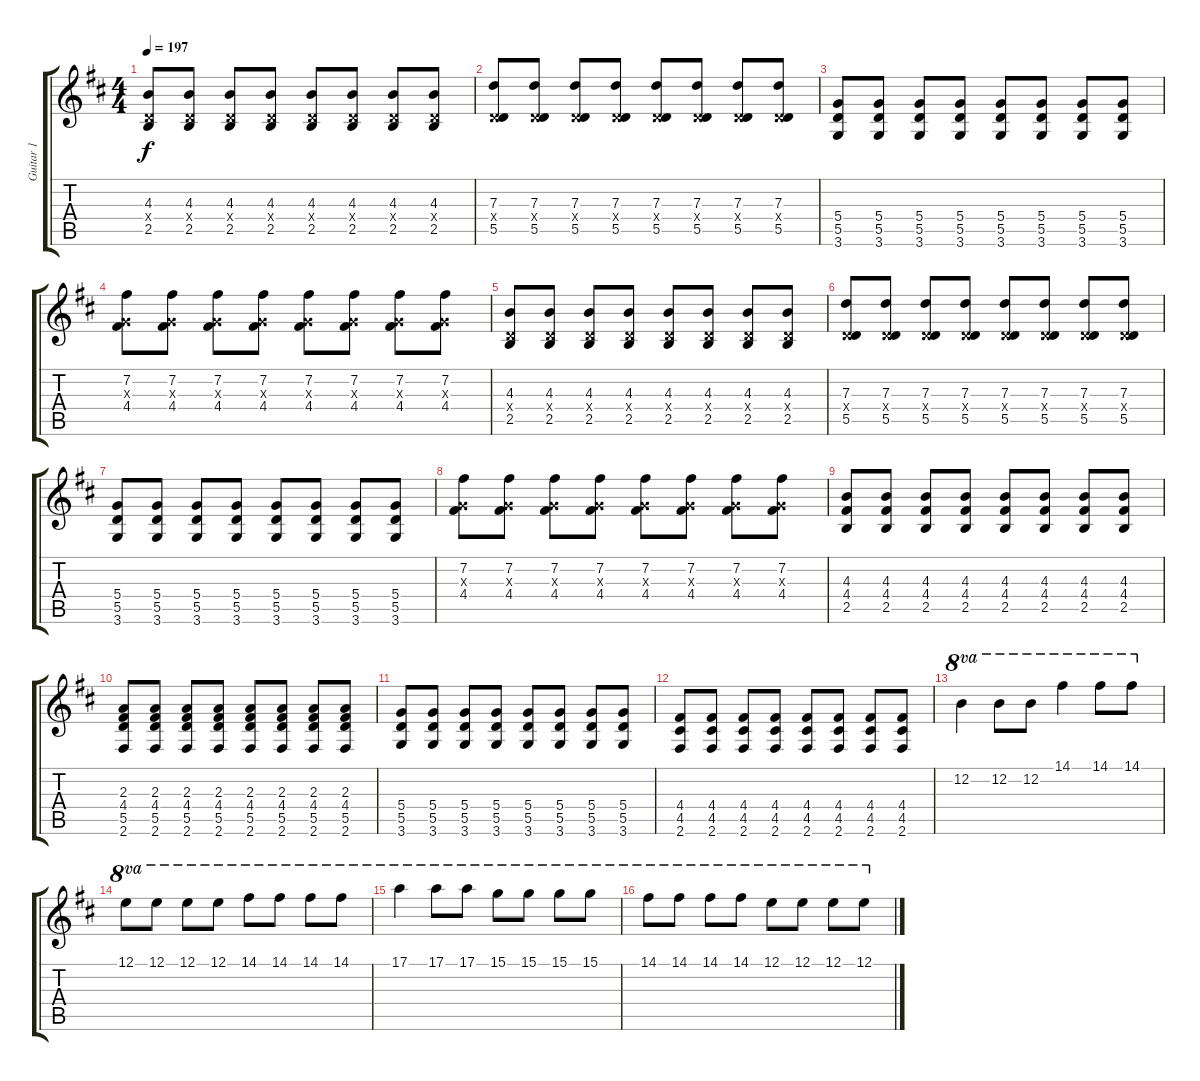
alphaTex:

\track ("Guitar 1" "Guitar 1") {instrument distortionguitar}
\staff {score tabs}
\tuning (E4 B3 G3 D3 A2 E2) {hide}
\ts (4 4)
\tempo 197
\clef g2
\ks d
(4.3 0.4{x} 2.5).8{dy f} (4.3 0.4{x} 2.5).8 (4.3 0.4{x} 2.5).8 (4.3 0.4{x} 2.5).8 (4.3 0.4{x} 2.5).8 (4.3 0.4{x} 2.5).8 (4.3 0.4{x} 2.5).8 (4.3 0.4{x} 2.5).8 |
(7.3 0.4{x} 5.5).8 (7.3 0.4{x} 5.5).8 (7.3 0.4{x} 5.5).8 (7.3 0.4{x} 5.5).8 (7.3 0.4{x} 5.5).8 (7.3 0.4{x} 5.5).8 (7.3 0.4{x} 5.5).8 (7.3 0.4{x} 5.5).8 |
(5.4 5.5 3.6).8 (5.4 5.5 3.6).8 (5.4 5.5 3.6).8 (5.4 5.5 3.6).8 (5.4 5.5 3.6).8 (5.4 5.5 3.6).8 (5.4 5.5 3.6).8 (5.4 5.5 3.6).8 |
(7.2 0.3{x} 4.4).8 (7.2 0.3{x} 4.4).8 (7.2 0.3{x} 4.4).8 (7.2 0.3{x} 4.4).8 (7.2 0.3{x} 4.4).8 (7.2 0.3{x} 4.4).8 (7.2 0.3{x} 4.4).8 (7.2 0.3{x} 4.4).8 |
(4.3 0.4{x} 2.5).8 (4.3 0.4{x} 2.5).8 (4.3 0.4{x} 2.5).8 (4.3 0.4{x} 2.5).8 (4.3 0.4{x} 2.5).8 (4.3 0.4{x} 2.5).8 (4.3 0.4{x} 2.5).8 (4.3 0.4{x} 2.5).8 |
(7.3 0.4{x} 5.5).8 (7.3 0.4{x} 5.5).8 (7.3 0.4{x} 5.5).8 (7.3 0.4{x} 5.5).8 (7.3 0.4{x} 5.5).8 (7.3 0.4{x} 5.5).8 (7.3 0.4{x} 5.5).8 (7.3 0.4{x} 5.5).8 |
(5.4 5.5 3.6).8 (5.4 5.5 3.6).8 (5.4 5.5 3.6).8 (5.4 5.5 3.6).8 (5.4 5.5 3.6).8 (5.4 5.5 3.6).8 (5.4 5.5 3.6).8 (5.4 5.5 3.6).8 |
(7.2 0.3{x} 4.4).8 (7.2 0.3{x} 4.4).8 (7.2 0.3{x} 4.4).8 (7.2 0.3{x} 4.4).8 (7.2 0.3{x} 4.4).8 (7.2 0.3{x} 4.4).8 (7.2 0.3{x} 4.4).8 (7.2 0.3{x} 4.4).8 |
(4.3 4.4 2.5).8 (4.3 4.4 2.5).8 (4.3 4.4 2.5).8 (4.3 4.4 2.5).8 (4.3 4.4 2.5).8 (4.3 4.4 2.5).8 (4.3 4.4 2.5).8 (4.3 4.4 2.5).8 |
(2.3 4.4 5.5 2.6).8 (2.3 4.4 5.5 2.6).8 (2.3 4.4 5.5 2.6).8 (2.3 4.4 5.5 2.6).8 (2.3 4.4 5.5 2.6).8 (2.3 4.4 5.5 2.6).8 (2.3 4.4 5.5 2.6).8 (2.3 4.4 5.5 2.6).8 |
(5.4 5.5 3.6).8 (5.4 5.5 3.6).8 (5.4 5.5 3.6).8 (5.4 5.5 3.6).8 (5.4 5.5 3.6).8 (5.4 5.5 3.6).8 (5.4 5.5 3.6).8 (5.4 5.5 3.6).8 |
(4.4 4.5 2.6).8 (4.4 4.5 2.6).8 (4.4 4.5 2.6).8 (4.4 4.5 2.6).8 (4.4 4.5 2.6).8 (4.4 4.5 2.6).8 (4.4 4.5 2.6).8 (4.4 4.5 2.6).8 |
12.2.4{ot 8va} 12.2.8{ot 8va} 12.2.8{ot 8va} 14.1.4{ot 8va} 14.1.8{ot 8va} 14.1.8{ot 8va} |
12.1.8{ot 8va} 12.1.8{ot 8va} 12.1.8{ot 8va} 12.1.8{ot 8va} 14.1.8{ot 8va} 14.1.8{ot 8va} 14.1.8{ot 8va} 14.1.8{ot 8va} |
17.1.4{ot 8va} 17.1.8{ot 8va} 17.1.8{ot 8va} 15.1.8{ot 8va} 15.1.8{ot 8va} 15.1.8{ot 8va} 15.1.8{ot 8va} |
14.1.8{ot 8va} 14.1.8{ot 8va} 14.1.8{ot 8va} 14.1.8{ot 8va} 12.1.8{ot 8va} 12.1.8{ot 8va} 12.1.8{ot 8va} 12.1.8{ot 8va}
